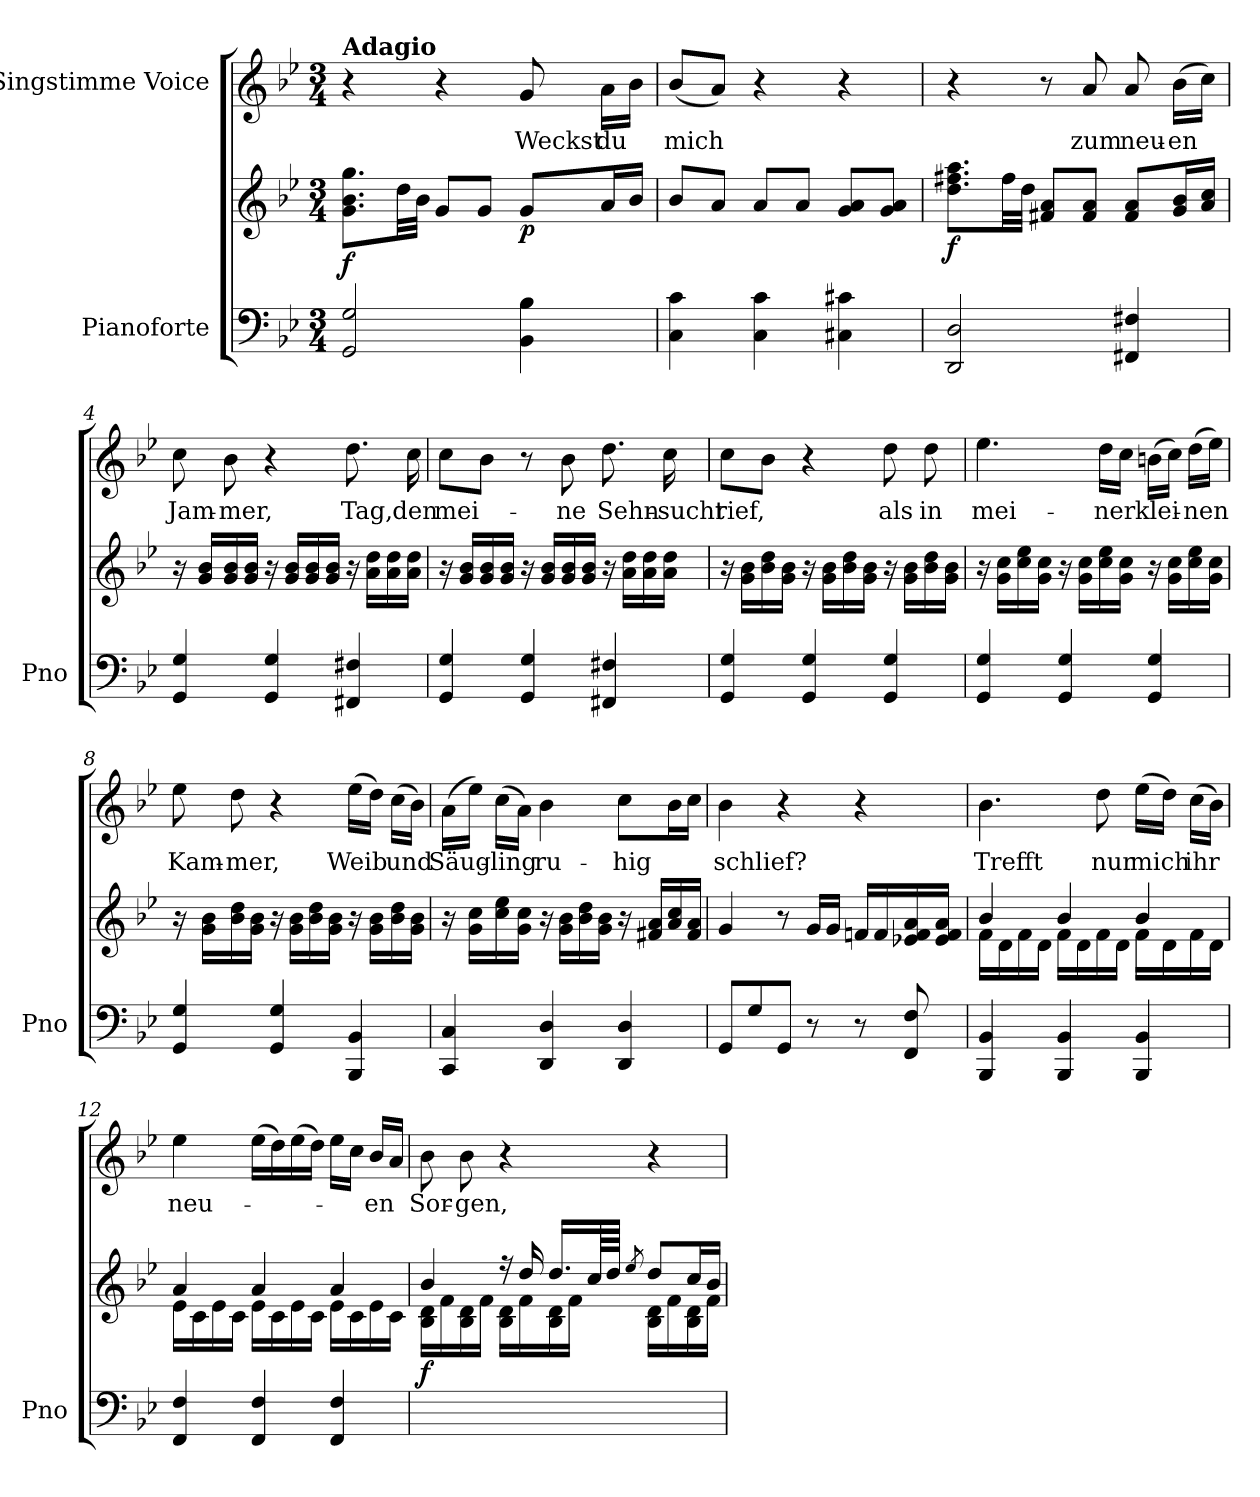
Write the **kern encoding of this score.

**kern	**kern	**dynam	**kern	**text
*part2	*part2	*part2	*part1	*part1
*staff3	*staff2	*staff2/3	*staff1	*staff1
*I"Pianoforte	*	*	*I"Singstimme Voice	*
*I'Pno	*	*	*	*
*clefF4	*clefG2	*	*clefG2	*
*k[b-e-]	*k[b-e-]	*	*k[b-e-]	*
*M3/4	*M3/4	*	*M3/4	*
=1	=1	=1	=1	=1
!	!	!	!LO:TX:a:B:t=Adagio	!
!	!	!LO:DY:b	!	!
2GG/ 2G/	8.g\ 8.b-\ 8.gg\L	f	4r	.
.	32dd\LL	.	.	.
.	32b-\JJJ	.	.	.
.	8g/L	.	4r	.
.	8g/J	.	.	.
!	!	!LO:DY:b	!	!LO:LY:b
4BB-\ 4B-\	8g/L	p	8g/	Weckst
!	!	!	!	!LO:LY:b
.	16a/L	.	16a\LL	du
.	16b-/JJ	.	16b-\JJ	.
=2	=2	=2	=2	=2
!	!	!	!	!LO:LY:b
4C\ 4c\	8b-/L	.	(8b-/L	mich
.	8a/J	.	8a/J)	.
4C\ 4c\	8a/L	.	4r	.
.	8a/J	.	.	.
4C#X\ 4c#X\	8g/ 8a/L	.	4r	.
.	8g/ 8a/J	.	.	.
=3	=3	=3	=3	=3
!	!	!LO:DY:b	!	!
2DD/ 2D/	8.dd\ 8.ff#X\ 8.aa\L	f	4r	.
.	32ff#\LL	.	.	.
.	32dd\JJJ	.	.	.
.	8f#X/ 8a/L	.	8r	.
!	!	!	!	!LO:LY:b
.	8f#/ 8a/J	.	8a/	zum
!	!	!	!	!LO:LY:b
4FF#X/ 4F#X/	8f#/ 8a/L	.	8a/	neu-
!	!	!	!	!LO:LY:b
.	16g/ 16b-/L	.	(16b-\LL	-en
.	16a/ 16cc/JJ	.	16cc\JJ)	.
=4	=4	=4	=4	=4
!	!	!	!	!LO:LY:b
4GG/ 4G/	16r	.	8cc\	Jam-
.	16g/ 16b-/LL	.	.	.
!	!	!	!	!LO:LY:b
.	16g/ 16b-/	.	8b-\	-mer,
.	16g/ 16b-/JJ	.	.	.
4GG/ 4G/	16r	.	4r	.
.	16g/ 16b-/LL	.	.	.
.	16g/ 16b-/	.	.	.
.	16g/ 16b-/JJ	.	.	.
!	!	!	!	!LO:LY:b
4FF#X/ 4F#X/	16r	.	8.dd\	Tag,
.	16a\ 16dd\LL	.	.	.
.	16a\ 16dd\	.	.	.
!	!	!	!	!LO:LY:b
.	16a\ 16dd\JJ	.	16cc\	den
!!LO:LB:g=z
=5	=5	=5	=5	=5
!	!	!	!	!LO:LY:b
4GG/ 4G/	16r	.	8cc\L	mei-
.	16g/ 16b-/LL	.	.	.
.	16g/ 16b-/	.	8b-\J	.
.	16g/ 16b-/JJ	.	.	.
4GG/ 4G/	16r	.	8r	.
.	16g/ 16b-/LL	.	.	.
!	!	!	!	!LO:LY:b
.	16g/ 16b-/	.	8b-\	-ne
.	16g/ 16b-/JJ	.	.	.
!	!	!	!	!LO:LY:b
4FF#X/ 4F#X/	16r	.	8.dd\	Sehn-
.	16a\ 16dd\LL	.	.	.
.	16a\ 16dd\	.	.	.
!	!	!	!	!LO:LY:b
.	16a\ 16dd\JJ	.	16cc\	-sucht
!!LO:LB:g=z
=6	=6	=6	=6	=6
!	!	!	!	!LO:LY:b
4GG/ 4G/	16r	.	8cc\L	rief,
.	16g\ 16b-\LL	.	.	.
.	16b-\ 16dd\	.	8b-\J	.
.	16g\ 16b-\JJ	.	.	.
4GG/ 4G/	16r	.	4r	.
.	16g\ 16b-\LL	.	.	.
.	16b-\ 16dd\	.	.	.
.	16g\ 16b-\JJ	.	.	.
!	!	!	!	!LO:LY:b
4GG/ 4G/	16r	.	8dd\	als
.	16g\ 16b-\LL	.	.	.
!	!	!	!	!LO:LY:b
.	16b-\ 16dd\	.	8dd\	in
.	16g\ 16b-\JJ	.	.	.
=7	=7	=7	=7	=7
!	!	!	!	!LO:LY:b
4GG/ 4G/	16r	.	4.ee-\	mei-
.	16g\ 16cc\LL	.	.	.
.	16cc\ 16ee-\	.	.	.
.	16g\ 16cc\JJ	.	.	.
4GG/ 4G/	16r	.	.	.
.	16g\ 16cc\LL	.	.	.
!	!	!	!	!LO:LY:b
.	16cc\ 16ee-\	.	16dd\LL	-ner
.	16g\ 16cc\JJ	.	16cc\JJ	.
!	!	!	!	!LO:LY:b
4GG/ 4G/	16r	.	(16bn\LL	klei-
.	16g\ 16cc\LL	.	16cc\JJ)	.
!	!	!	!	!LO:LY:b
.	16cc\ 16ee-\	.	(16dd\LL	-nen
.	16g\ 16cc\JJ	.	16ee-\JJ)	.
=8	=8	=8	=8	=8
!	!	!	!	!LO:LY:b
4GG/ 4G/	16r	.	8ee-\	Kam-
.	16g\ 16b-\LL	.	.	.
!	!	!	!	!LO:LY:b
.	16b-\ 16dd\	.	8dd\	-mer,
.	16g\ 16b-\JJ	.	.	.
4GG/ 4G/	16r	.	4r	.
.	16g\ 16b-\LL	.	.	.
.	16b-\ 16dd\	.	.	.
.	16g\ 16b-\JJ	.	.	.
!	!	!	!	!LO:LY:b
4BBB-/ 4BB-/	16r	.	(16ee-\LL	Weib
.	16g\ 16b-\LL	.	16dd\JJ)	.
!	!	!	!	!LO:LY:b
.	16b-\ 16dd\	.	(16cc\LL	und
.	16g\ 16b-\JJ	.	16b-\JJ)	.
!!LO:LB:g=z
=9	=9	=9	=9	=9
!	!	!	!	!LO:LY:b
4CC/ 4C/	16r	.	(16a\LL	Säug-
.	16g\ 16cc\LL	.	16ee-\JJ)	.
!	!	!	!	!LO:LY:b
.	16cc\ 16ee-\	.	(16cc\LL	-ling
.	16g\ 16cc\JJ	.	16a\JJ)	.
!	!	!	!	!LO:LY:b
4DD/ 4D/	16r	.	4b-\	ru-
.	16g\ 16b-\LL	.	.	.
.	16b-\ 16dd\	.	.	.
.	16g\ 16b-\JJ	.	.	.
!	!	!	!	!LO:LY:b
4DD/ 4D/	16r	.	8cc\L	-hig
.	16f#X/ 16a/LL	.	.	.
.	16a/ 16cc/	.	16b-\L	.
.	16f#/ 16a/JJ	.	16cc\JJ	.
=10	=10	=10	=10	=10
!	!	!	!	!LO:LY:b
8GG/L	4g/	.	4b-\	schlief?
8G/	.	.	.	.
8GG/J	8r	.	4r	.
8r	16g/LL	.	.	.
.	16g/JJ	.	.	.
8r	16fn/LL	.	4r	.
.	16f/	.	.	.
8FF/ 8F/	16e-X/ 16f/ 16a/	.	.	.
.	16e-/ 16f/ 16a/JJ	.	.	.
=11	=11	=11	=11	=11
*	*^	*	*	*
!	!	!	!	!	!LO:LY:b
4BBB-/ 4BB-/	4b-/	16f\LL	.	4.b-\	Trefft
.	.	16d\	.	.	.
.	.	16f\	.	.	.
.	.	16d\JJ	.	.	.
4BBB-/ 4BB-/	4b-/	16f\LL	.	.	.
.	.	16d\	.	.	.
!	!	!	!	!	!LO:LY:b
.	.	16f\	.	8dd\	nur
.	.	16d\JJ	.	.	.
!	!	!	!	!	!LO:LY:b
4BBB-/ 4BB-/	4b-/	16f\LL	.	(16ee-\LL	mich
.	.	16d\	.	16dd\JJ)	.
!	!	!	!	!	!LO:LY:b
.	.	16f\	.	(16cc\LL	ihr
.	.	16d\JJ	.	16b-\JJ)	.
!!LO:PB:g=z
=12	=12	=12	=12	=12	=12
!	!	!	!	!	!LO:LY:b
4FF/ 4F/	4a/	16e-\LL	.	4ee-\	neu-
.	.	16c\	.	.	.
.	.	16e-\	.	.	.
.	.	16c\JJ	.	.	.
4FF/ 4F/	4a/	16e-\LL	.	(16ee-\LL	.
.	.	16c\	.	16dd\)	.
.	.	16e-\	.	(16ee-\	.
.	.	16c\JJ	.	16dd\JJ)	.
4FF/ 4F/	4a/	16e-\LL	.	16ee-\LL	.
.	.	16c\	.	16cc\JJ	.
!	!	!	!	!	!LO:LY:b
.	.	16e-\	.	16b-/LL	-en
.	.	16c\JJ	.	16a/JJ	.
=13	=13	=13	=13	=13	=13
!	!	!	!LO:DY:b	!	!LO:LY:b
2.ryy	4b-/	16B-\ 16d\LL	f	8b-\	Sor-
.	.	16f\	.	.	.
!	!	!	!	!	!LO:LY:b
.	.	16B-\ 16d\	.	8b-\	-gen,
.	.	16f\JJ	.	.	.
.	16r	16B-\ 16d\LL	.	4r	.
.	16dd/	16f\	.	.	.
.	16.dd/LL	16B-\ 16d\	.	.	.
.	.	16f\JJ	.	.	.
.	64cc/LL	.	.	.	.
.	64dd/JJJJ	.	.	.	.
.	8qee-/	.	.	.	.
.	8dd/L	16B-\ 16d\LL	.	4r	.
.	.	16f\	.	.	.
.	16cc/L	16B-\ 16d\	.	.	.
.	16b-/JJ	16f\JJ	.	.	.
*	*v	*v	*	*	*
=	=	=	=	=
*-	*-	*-	*-	*-
